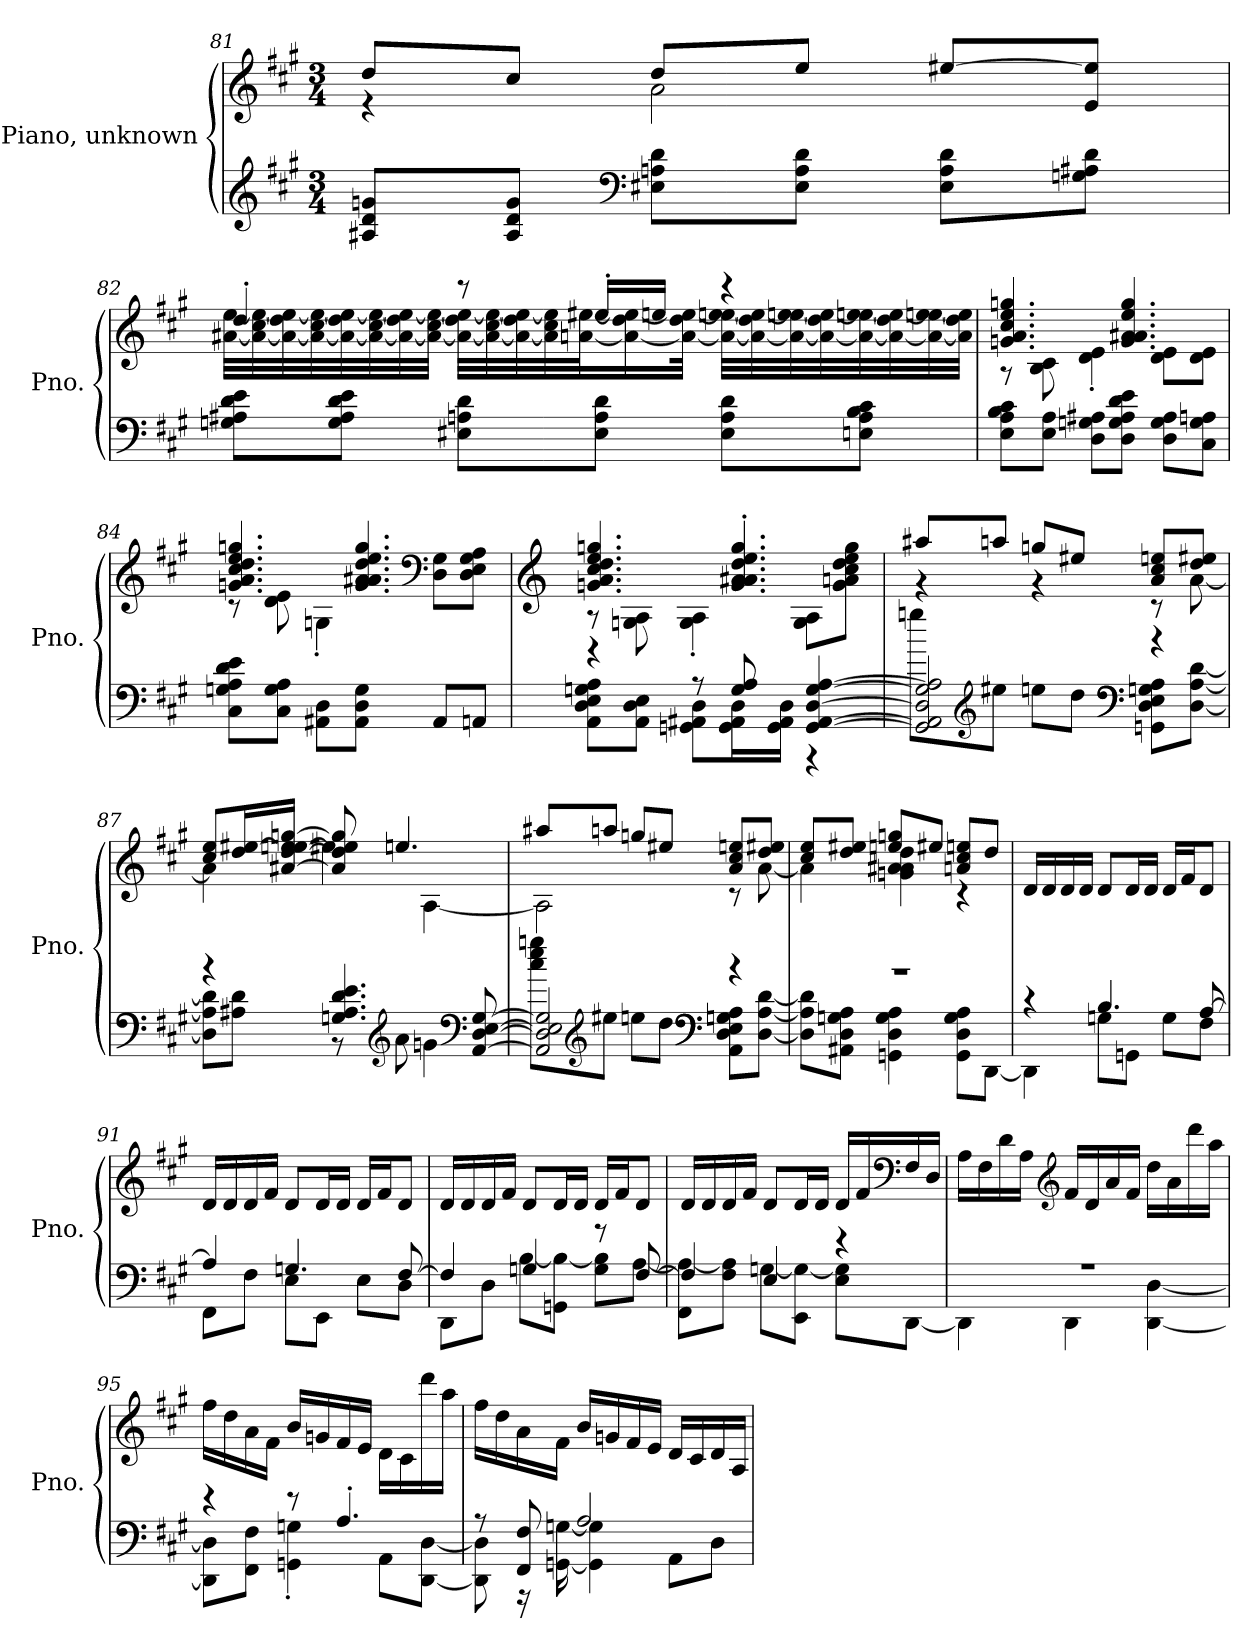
**kern	**kern
*part1	*part1
*staff2	*staff1
*I"Piano, unknown	*
*I'Pno.	*
*clefG2	*clefG2
*k[f#c#g#]	*k[f#c#g#]
*M3/4	*M3/4
=81	=81
*	*^
8A#X/ 8d/ 8gn/L	8dd/L	4r
8A#/ 8d/ 8g/J	8cc#/J	.
*clefF4	*	*
8E#X\ 8An\ 8d\L	8dd/L	2a\
8E#\ 8A\ 8d\J	8ee/J	.
8E#\ 8A\ 8d\L	[8ee#X/L	.
8Gn\ 8A#X\ 8d\J	8e/ 8ee#/]J	.
!!LO:LB:g=z	!!
=82	=82	=82
8Gn\ 8A#X\ 8d\ 8e\L	4dd'/	[32a#X\ [32ee\LLL
.	.	32a#\_ 32cc#\ 32ee\_
.	.	32a#\_ 32dd\ 32ee\_
.	.	32a#\_ 32cc#\ 32ee\_
8G\ 8A#\ 8d\ 8e\J	.	32a#\_ 32dd\ 32ee\_
.	.	32a#\_ 32cc#\ 32ee\_
.	.	32a#\_ 32dd\ 32ee\_
.	.	32a#\_ 32cc#\ 32ee\_JJJ
8E#X\ 8An\ 8d\L	8r	32a#\_ 32dd\ 32ee\_LLL
.	.	32a#\_ 32cc#\ 32ee\_
.	.	32a#\_ 32dd\ 32ee\_
.	.	32a#\] 32cc#\ 32ee\]
8E#\ 8A\ 8d\J	16ee'/LL	[32an\ [32ee#X\J
.	.	16a\_ 16dd\ 16ee#\_
.	16een/JJ	.
.	.	32a\_ 32dd\ 32ee#\_JJk
8E#\ 8A\ 8d\L	4r	32a\_ 32een\ 32ee#\_LLL
.	.	32a\_ 32dd\ 32ee#\_
.	.	32a\_ 32een\ 32ee#\_
.	.	32a\_ 32dd\ 32ee#\_
8En\ 8A\ 8B\ 8c#\J	.	32a\_ 32een\ 32ee#\_
.	.	32a\_ 32dd\ 32ee#\_
.	.	32a\_ 32een\ 32ee#\_
.	.	32a\] 32dd\ 32ee#\]JJJ
!!LO:PB:g=z	!!
=83	=83	=83
8E\ 8A\ 8B\ 8c#\L	4.gn/ 4.a/ 4.cc#/ 4.ee/ 4.ggn/	8r
8E\ 8A\J	.	8B\ 8c#\
8D\ 8Gn\ 8A#X\L	.	4d\' 4e\'
8D\ 8G\ 8A#\ 8d\ 8e\J	4.g/ 4.a/ 4.a#X/ 4.ee/ 4.gg/	.
8D\ 8G\ 8A#\L	.	8d\ 8e\L
8C#\ 8G\ 8An\J	.	8d\ 8e\J
=84	=84	=84
8C#\ 8Gn\ 8A\ 8d\ 8e\L	4.gn/ 4.a/ 4.cc#/ 4.dd/ 4.ee/ 4.ggn/	8r
8C#\ 8G\ 8A\J	.	8d\ 8e\
8AA#X\ 8D\L	.	4Gn'\
8AA#\ 8D\ 8G\J	4.g/ 4.a/ 4.a#X/ 4.dd/ 4.ee/ 4.gg/	.
*	*clefF4	*
8AA#/L	.	8D\ 8G\L
8AAn/J	.	8D\ 8E\ 8G\ 8A\J
!!LO:LB:g=z	!!
=85	=85	=85
*	*clefG2	*
*^	*	*
4r	8AA\ 8D\ 8E\ 8Gn\ 8A\L	4.gn/ 4.a/ 4.cc#/ 4.dd/ 4.ee/ 4.ggn/	8r
.	8AA\ 8D\ 8E\J	.	8Gn\ 8A\
8r	8GGn\ 8AA#X\ 8D\L	.	4G\' 4A\'
8G/ 8A/	16GG\ 16AA#\ 16D\L	4.g/' 4.a/' 4.a#X/' 4.dd/' 4.ee/' 4.gg/'	.
.	16GG\ 16AA#\ 16D\JJ	.	.
[4GG/ [4AA#/ [4D/ [4G/ [4A/	4r	.	8G\ 8A\L
.	.	.	8g\ 8an\ 8cc#\ 8dd\ 8ee\ 8gg\J
=86	=86	=86	=86
2GG/] 2AA#/] 2D/] 2G/] 2A/]	8ggn\L	8aa#X/L	4r
*clefG2	*	*	*
.	8ee#X\J	8aan/J	.
.	8een\L	8ggn/L	4r
.	8dd\J	8ee#X/J	.
*clefF4	*	*	*
4r	8GGn\ 8D\ 8E\ 8Gn\ 8A\L	8a/ 8cc#/ 8een/L	8r
.	[8D\ [8A\ [8d\J	8dd/ 8ee#X/J	[8a\
!!LO:LB:g=z	!!
=87	=87	=87	=87
4r	8D\] 8A\] 8d\]L	8cc#/ 8ee/L	4a\]
.	8A#X\ 8d\J	16dd/ [16ee#X/L	.
.	.	[16a#X/ [16dd/ [16een/ 16ee#/] [16ggn/JJ	.
4.Gn/ 4.A#/ 4.d/ 4.e/	8r	8a#/] 8dd/] 8ee/] 8gg/]	4ee#X\
*clefG2	*	*	*
.	8a\	4.een/	.
.	4gn\	.	[4A\
*clefF4	*	*	*
[8AA/ [8D/ [8E/ [8G/	.	.	.
=88	=88	=88	=88
2AA/] 2D/] 2E/] 2G/]	8cc#\ 8ee\ 8ggn\L	8aa#X/L	2A\]
*clefG2	*	*	*
.	8ee#X\J	8aan/J	.
.	8een\L	8ggn/L	.
.	8dd\J	8ee#X/J	.
*clefF4	*	*	*
4r	8AA\ 8D\ 8E\ 8Gn\ 8A\L	8a/ 8cc#/ 8een/L	8r
.	[8D\ [8A\ [8d\J	8dd/ 8ee#X/J	[8a\
!!LO:LB:g=z	!!
=89	=89	=89	=89
2.r	8D\] 8A\] 8d\]L	8cc#/ 8ee/L	4a\]
.	8AA#X\ 8D\ 8Gn\ 8A\J	8dd/ 8ee#X/J	.
.	4GGn\ 4D\ 4G\ 4A\	8een/ 8ggn/L	4gn\ 4a\ 4a#X\ 4dd\
.	.	8ee#X/J	.
.	8GG\ 8D\ 8G\ 8A\L	8an/ 8cc#/ 8een/L	4r
.	[8DD\J	8dd/J	.
*	*	*v	*v
=90	=90	=90
4r	4DD\]	16d/LL
.	.	16d/
.	.	16d/
.	.	16d/JJ
4.B/	8Gn\L	8d/L
.	8GGn\J	16d/L
.	.	16d/JJ
.	8G\L	16d/LL
.	.	16f#/J
[8A/	8F#\J	8d/J
=91	=91	=91
4A/]	8FF#\L	16d/LL
.	.	16d/
.	8F#\J	16d/
.	.	16f#/JJ
4.Gn/	8E\L	8d/L
.	8EE\J	16d/L
.	.	16d/JJ
.	8E\L	16d/LL
.	.	16f#/J
[8F#/	8D\J	8d/J
!!LO:LB:g=z
=92	=92	=92
4F#/]	8DD\L	16d/LL
.	.	16d/
.	8D\J	16d/
.	.	16f#/JJ
4Gn/	[8B\L	8d/L
.	8GGn\ 8B\_J	16d/L
.	.	16d/JJ
8r	8G\ 8B\]L	16d/LL
.	.	16f#/J
[8F#/	[8A\J	8d/J
=93	=93	=93
4F#/]	8FF#\ 8A\_L	16d/LL
.	.	16d/
.	8F#\ 8A\]J	16d/
.	.	16f#/JJ
4E/	[8Gn\L	8d/L
.	8EE\ 8G\_J	16d/L
.	.	16d/JJ
4r	8E\ 8G\]L	16d/LL
.	.	16f#/
*	*	*clefF4
.	[8DD\J	16F#/
.	.	16D/JJ
=94	=94	=94
2.r	4DD\]	16A\LL
.	.	16F#\
.	.	16d\
.	.	16A\JJ
*	*	*clefG2
.	4DD\	16f#/LL
.	.	16d/
.	.	16a/
.	.	16f#/JJ
.	[4DD\ [4D\	16dd\LL
.	.	16a\
.	.	16ddd\
.	.	16aa\JJ
!!LO:LB:g=z
=95	=95	=95
4r	8DD\] 8D\]L	16ff#\LL
.	.	16dd\
.	8FF#\ 8F#\J	16a\
.	.	16f#\JJ
8r	4GGn\' 4Gn\'	16b/LL
.	.	16gn/
4.A'/	.	16f#/
.	.	16e/JJ
.	8AA\L	16d\LL
.	.	16c#\
.	[8DD\ [8D\J	16ddd\
.	.	16aa\JJ
=96	=96	=96
8r	8DD\] 8D\]	16ff#\LL
.	.	16dd\
8FF#/ 8F#/	16r	16a\
.	[16GGn\ [16Gn\	16f#\JJ
2A/	4GG\] 4G\]	16b/LL
.	.	16gn/
.	.	16f#/
.	.	16e/JJ
.	8AA\L	16d/LL
.	.	16c#/
.	8D\J	16d/
.	.	16A/JJ
*v	*v	*
=	=
*-	*-
